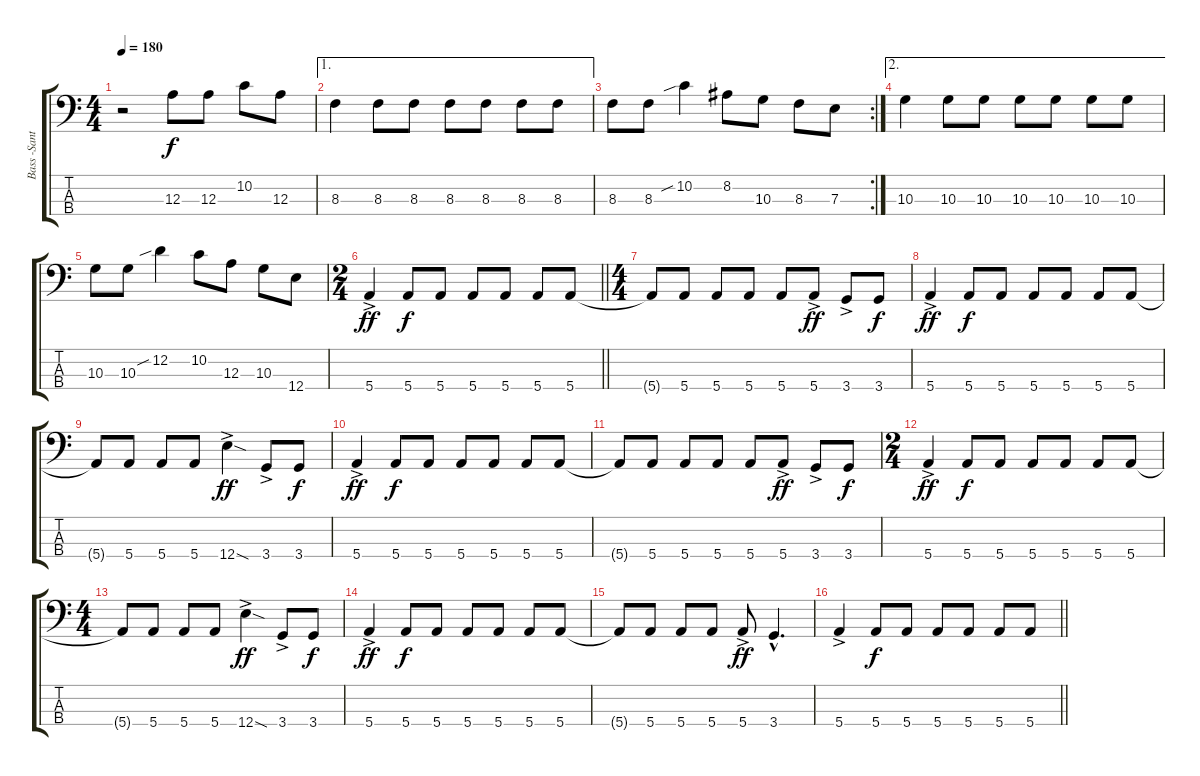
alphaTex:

\track ("Bass -Santi Rubio" "Bass -Sant") {instrument electricbassfinger}
\staff {score tabs}
\tuning (G2 D2 A1 E1) {hide}
\ts (4 4)
\tempo 180
\clef f4
\ks c
r.2{dy f} 12.3.8 12.3.8 10.2.8 12.3.8 |
\ae 1
8.3.4 8.3.8 8.3.8 8.3.8 8.3.8 8.3.8 8.3.8 |
\rc 2
8.3.8 8.3.8 10.2{sib}.4 8.2.8 10.3.8 8.3.8 7.3.8 |
\ae 2
10.3.4 10.3.8 10.3.8 10.3.8 10.3.8 10.3.8 10.3.8 |
10.3.8 10.3.8 12.2{sib}.4 10.2.8 12.3.8 10.3.8 12.4.8 |
\ts (2 4)
\barLineRight lightlight
5.4{ac}.4{dy ff} 5.4.8{dy f} 5.4.8 5.4.8 5.4.8 5.4.8 5.4.8 |
\ts (4 4)
5.4{t}.8 5.4.8 5.4.8 5.4.8 5.4.8 5.4{ac}.8{dy ff} 3.4{ac}.8 3.4.8{dy f} |
5.4{ac}.4{dy ff} 5.4.8{dy f} 5.4.8 5.4.8 5.4.8 5.4.8 5.4.8 |
5.4{t}.8 5.4.8 5.4.8 5.4.8 12.4{sod ac}.4{dy ff} 3.4{ac}.8 3.4.8{dy f} |
5.4{ac}.4{dy ff} 5.4.8{dy f} 5.4.8 5.4.8 5.4.8 5.4.8 5.4.8 |
5.4{t}.8 5.4.8 5.4.8 5.4.8 5.4.8 5.4{ac}.8{dy ff} 3.4{ac}.8 3.4.8{dy f} |
\ts (2 4)
5.4{ac}.4{dy ff} 5.4.8{dy f} 5.4.8 5.4.8 5.4.8 5.4.8 5.4.8 |
\ts (4 4)
5.4{t}.8 5.4.8 5.4.8 5.4.8 12.4{sod ac}.4{dy ff} 3.4{ac}.8 3.4.8{dy f} |
5.4{ac}.4{dy ff} 5.4.8{dy f} 5.4.8 5.4.8 5.4.8 5.4.8 5.4.8 |
5.4{t}.8 5.4.8 5.4.8 5.4.8 5.4{ac}.8{dy ff} 3.4{hac}.4{d} |
\barLineRight lightlight
5.4{ac}.4 5.4.8{dy f} 5.4.8 5.4.8 5.4.8 5.4.8 5.4.8
